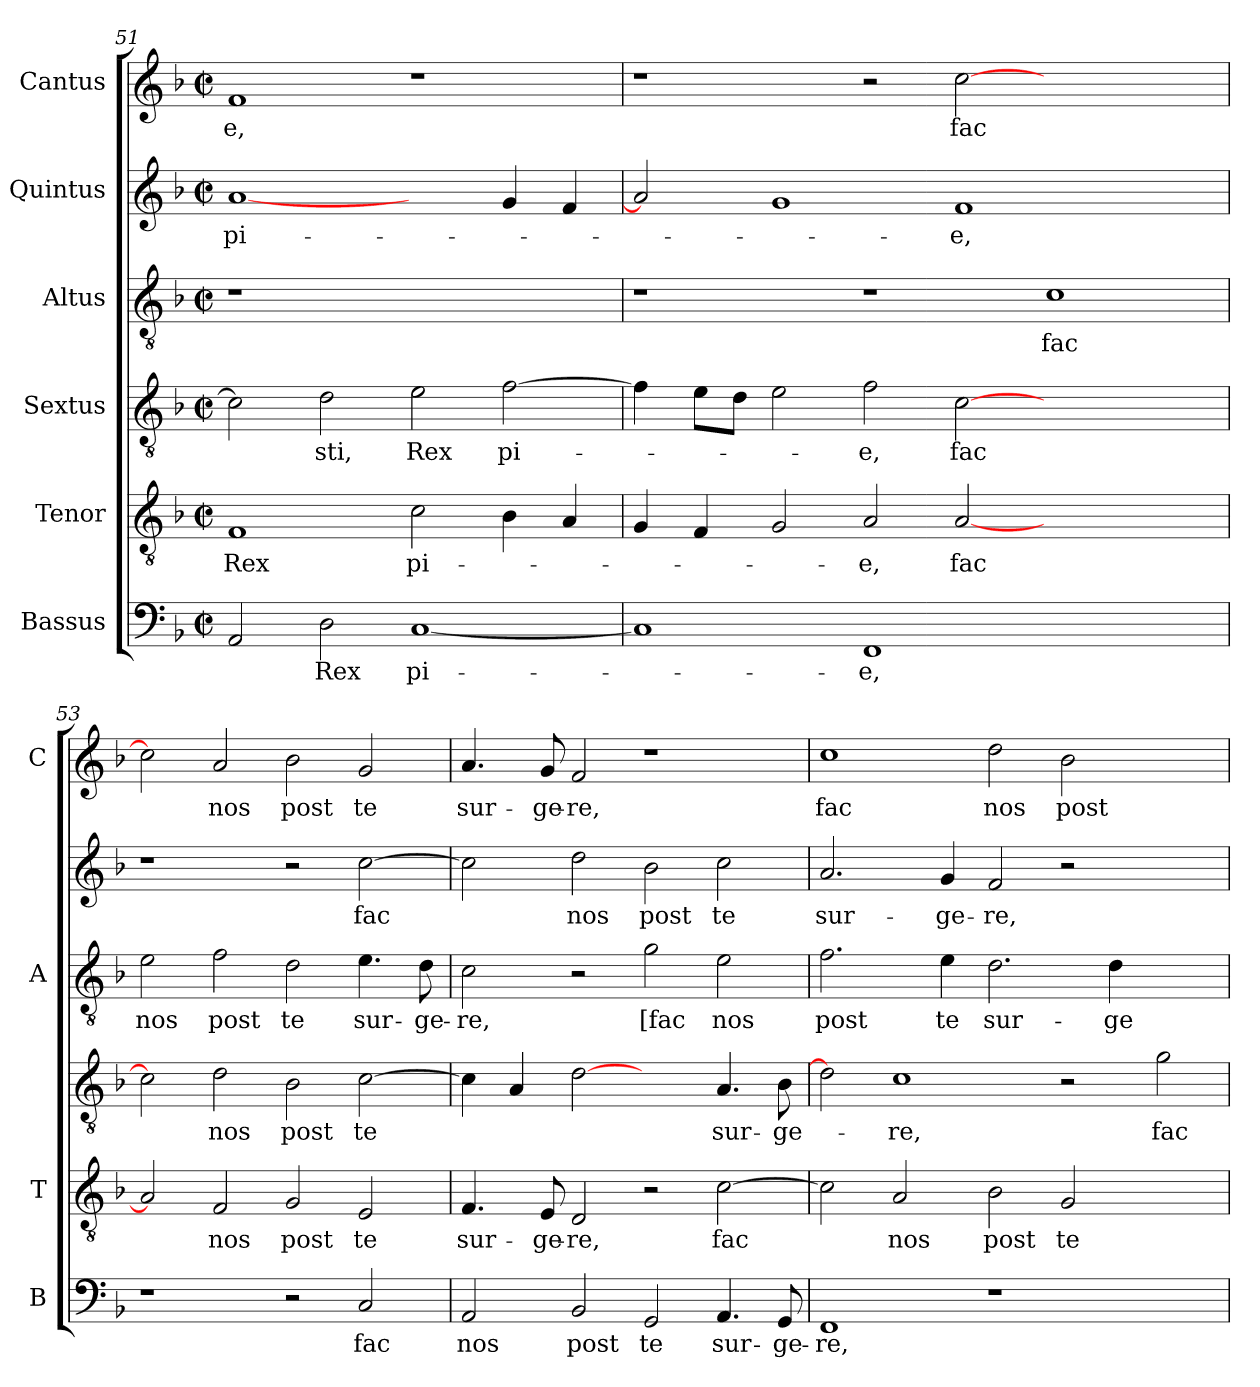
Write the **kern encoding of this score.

**kern	**text	**kern	**text	**kern	**text	**kern	**text	**kern	**text	**kern	**text
*part6	*part6	*part5	*part5	*part4	*part4	*part3	*part3	*part2	*part2	*part1	*part1
*staff6	*staff6	*staff5	*staff5	*staff4	*staff4	*staff3	*staff3	*staff2	*staff2	*staff1	*staff1
*I"Bassus	*	*I"Tenor	*	*I"Sextus	*	*I"Altus	*	*I"Quintus	*	*I"Cantus	*
*I'B	*	*I'T	*	*	*	*I'A	*	*	*	*I'C	*
*clefF4	*	*clefGv2	*	*clefGv2	*	*clefGv2	*	*clefG2	*	*clefG2	*
*k[b-]	*	*k[b-]	*	*k[b-]	*	*k[b-]	*	*k[b-]	*	*k[b-]	*
*F:	*	*F:	*	*F:	*	*F:	*	*F:	*	*F:	*
*M2/2	*	*M2/2	*	*M2/2	*	*M2/2	*	*M2/2	*	*M2/2	*
*met(c|)	*	*met(c|)	*	*met(c|)	*	*met(c|)	*	*met(c|)	*	*met(c|)	*
=51	=51	=51	=51	=51	=51	=51	=51	=51	=51	=51	=51
2AA/	.	1F	Rex	2c\]	.	1r	.	[1a	pi-	1f	-e,
2D\	Rex	.	.	2d\	-sti,	.	.	.	.	.	.
[1C	pi-	2c\	pi-	2e\	Rex	1ryy	.	2ryy	.	1r	.
.	.	4B-\	.	[2f\	pi-	.	.	4g/	.	.	.
.	.	4A/	.	.	.	.	.	4f/	.	.	.
=52	=52	=52	=52	=52	=52	=52	=52	=52	=52	=52	=52
1C]	.	4G/	.	4f\]	.	1r	.	2a]	.	1r	.
.	.	4F/	.	8e\L	.	.	.	.	.	.	.
.	.	.	.	8d\J	.	.	.	.	.	.	.
.	.	2G/	.	2e\	.	.	.	1g	.	.	.
1FF	-e,	2A/	-e,	2f\	-e,	1r	.	.	.	2r	.
.	.	[2A/	fac	[2c\	fac	.	.	1f	-e,	[2cc\	fac
1ryy	.	1ryy	.	1ryy	.	1c	fac	.	.	1ryy	.
.	.	.	.	.	.	.	.	2ryy	.	.	.
!!LO:LB:g=z
=53	=53	=53	=53	=53	=53	=53	=53	=53	=53	=53	=53
1r	.	2A/]	.	2c\]	.	2e\	nos	1r	.	2cc\]	.
.	.	2F/	nos	2d\	nos	2f\	post	.	.	2a/	nos
2r	.	2G/	post	2B-\	post	2d\	te	2r	.	2b-\	post
2C/	fac	2E/	te	[2c\	te	4.e\	sur-	[2cc\	fac	2g/	te
.	.	.	.	.	.	8d\	-ge-	.	.	.	.
=54	=54	=54	=54	=54	=54	=54	=54	=54	=54	=54	=54
2AA/	nos	4.F/	sur-	4c\]	.	2c\	-re,	2cc\]	.	4.a/	sur-
.	.	.	.	4A/	.	.	.	.	.	.	.
.	.	8E/	-ge-	.	.	.	.	.	.	8g/	-ge-
2BB-/	post	2D/	-re,	[2d	.	2r	.	2dd\	nos	2f/	-re,
2GG/	te	2r	.	2ryy	.	2g\	[fac	2b-\	post	1r	.
4.AA/	sur-	[2c\	fac	4.A/	sur-	2e\	nos	2cc\	te	.	.
8GG/	-ge-	.	.	8B-\	-ge-	.	.	.	.	.	.
=55	=55	=55	=55	=55	=55	=55	=55	=55	=55	=55	=55
1FF	-re,	2c\]	.	2d]	.	2.f\	post	2.a/	sur-	1cc	fac
.	.	2A/	nos	1c	-re,	.	.	.	.	.	.
.	.	.	.	.	.	4e\	te	4g/	-ge-	.	.
1r	.	2B-\	post	.	.	2.d\	sur-	2f/	-re,	2dd\	nos
.	.	2G/	te	2r	.	.	.	2r	.	2b-\	post
.	.	.	.	.	.	4d\	-ge-	.	.	.	.
2ryy	.	2ryy	.	2g\	fac	2ryy	.	2ryy	.	2ryy	.
=	=	=	=	=	=	=	=	=	=	=	=
*-	*-	*-	*-	*-	*-	*-	*-	*-	*-	*-	*-
